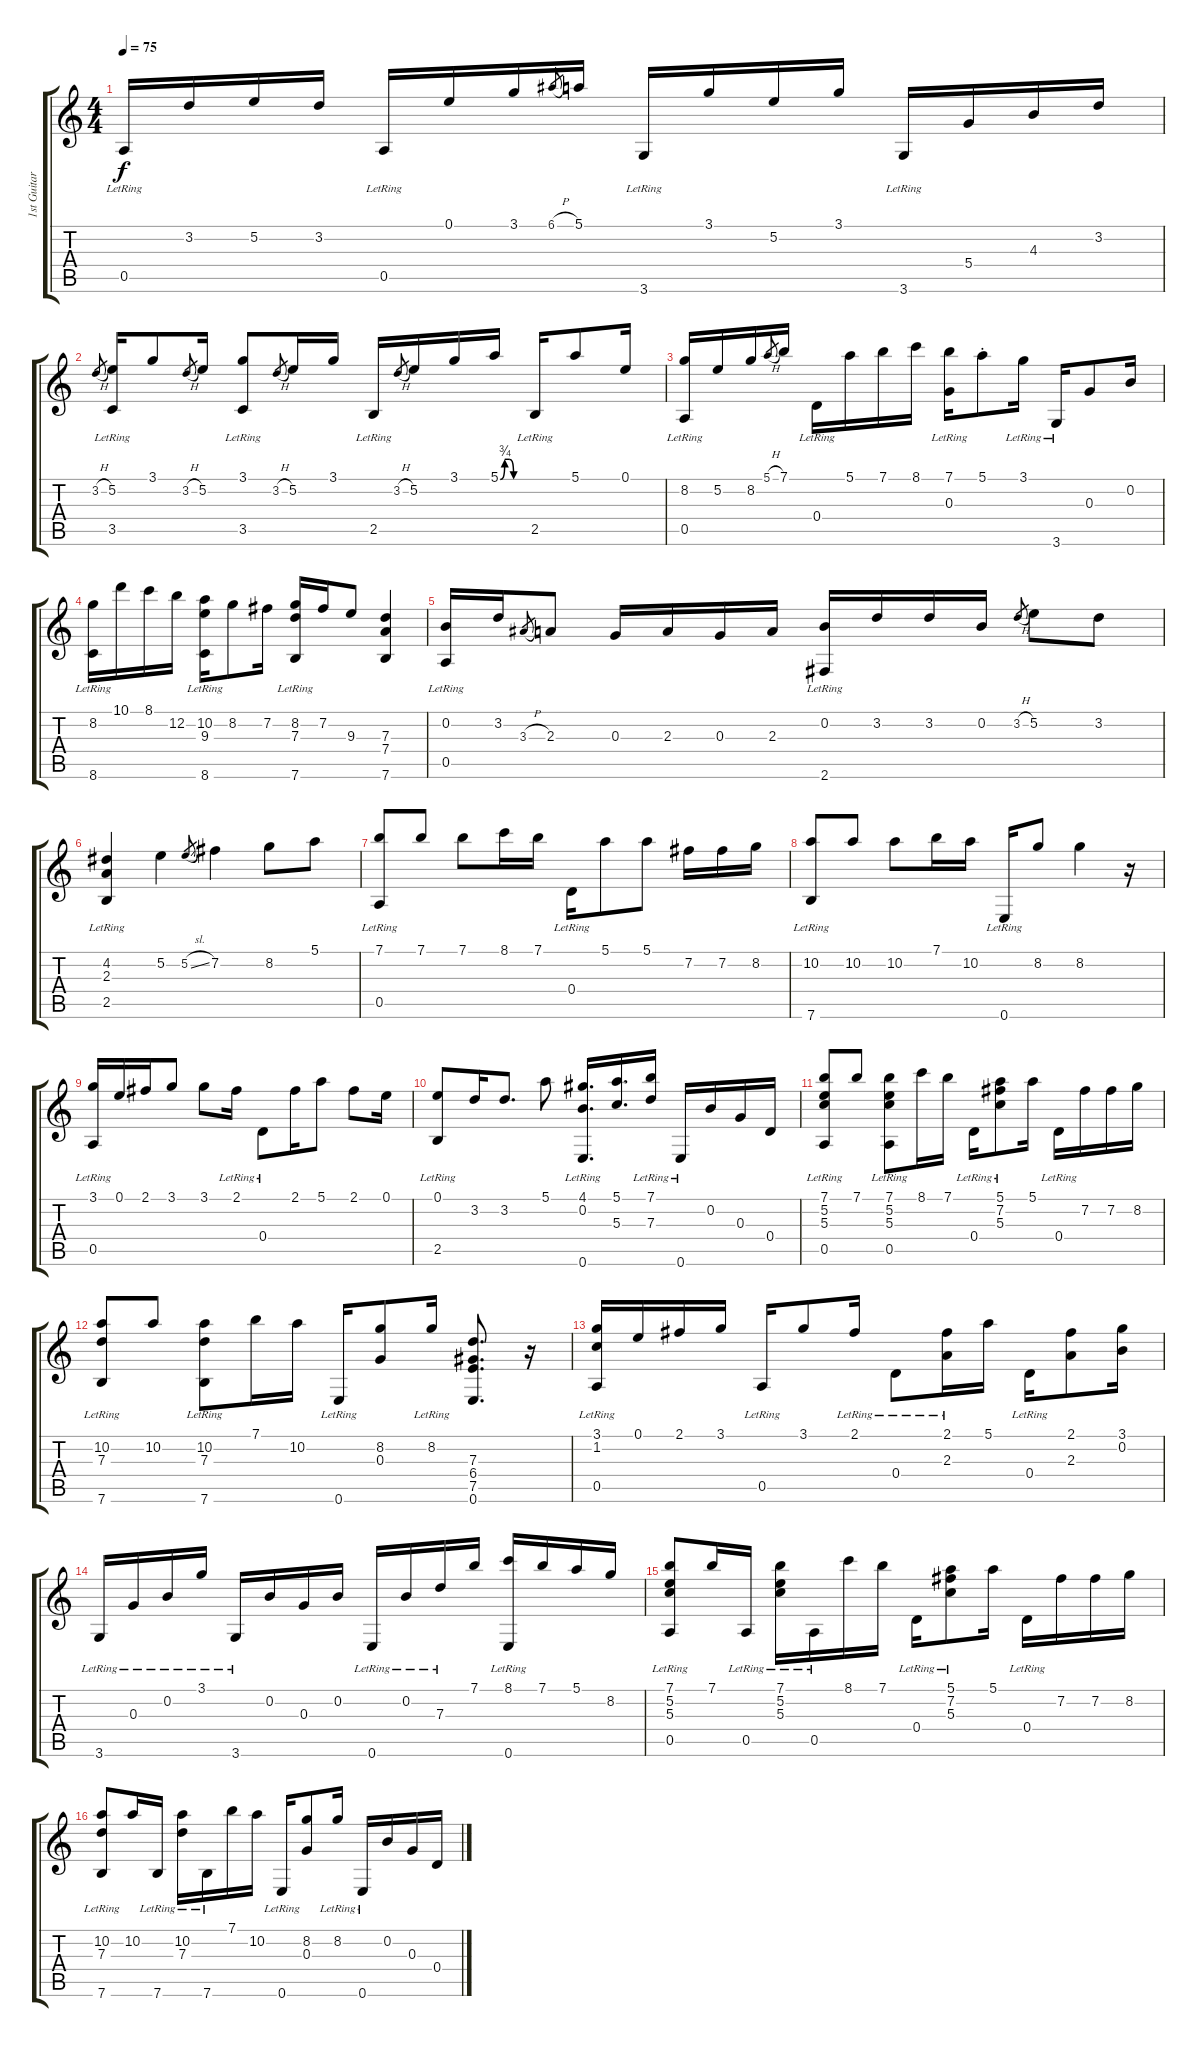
\track ("1st Guitar" "1st Guitar") {instrument acousticguitarsteel}
\staff {score tabs}
\tuning (E4 B3 G3 D3 A2 E2) {hide}
\ts (4 4)
\tempo 75
\clef g2
\ks c
0.5{lr}.16{dy f} 3.2.16 5.2.16 3.2.16 0.5{lr}.16 0.1.16 3.1.16 6.1{h}.8{gr} 5.1.16 3.6{lr}.16 3.1.16 5.2.16 3.1.16 3.6{lr}.16 5.4.16 4.3.16 3.2.16 |
3.2{h}.8{gr} (5.2 3.5{lr}).16 3.1.8 3.2{h}.8{gr} 5.2.16 (3.1 3.5{lr}).8 3.2{h}.8{gr} 5.2.16 3.1.16 2.5{lr}.16 3.2{h}.8{gr} 5.2.16 3.1.16 5.1{be (custom 0 0 10 3 20 3 30 0 60 0)}.16 2.5{lr}.16 5.1.8 0.1.16 |
(8.2 0.5{lr}).16 5.2.16 8.2.16 5.1{h}.8{gr} 7.1.16 0.4{lr}.16 5.1.16 7.1.16 8.1.16 (7.1 0.3{lr}).16 5.1{st}.8 3.1{lr}.16 3.6{lr}.16 0.3.8 0.2.16 |
(8.2 8.6{lr}).16 10.1.16 8.1.16 12.2.16 (10.2 9.3{lr} 8.6{lr}).16 8.2.8 7.2.16 (8.2 7.3{lr} 7.6{lr}).16 7.2.16 9.3.8 (7.3 7.4 7.6).4 |
(0.2 0.5{lr}).16 3.2.16 3.3{h}.8{gr} 2.3.8 0.3.16 2.3.16 0.3.16 2.3.16 (0.2 2.6{lr}).16 3.2.16 3.2.16 0.2.16 3.2{h}.8{gr} 5.2.8 3.2.8 |
(4.2 2.3{lr} 2.5{lr}).4 5.2.4 5.2{sl}.8{gr} 7.2.4 8.2.8 5.1.8 |
(7.1 0.5{lr}).8 7.1.8 7.1.8 8.1.16 7.1.16 0.4{lr}.16 5.1.8 5.1.8 7.2.16 7.2.16 8.2.16 |
(10.2 7.6{lr}).8 10.2.8 10.2.8 7.1.16 10.2.16 0.6{lr}.16 8.2.8 8.2.4 r.16 |
(3.1 0.5{lr}).16 0.1.16 2.1.16 3.1.8 3.1.8 2.1{lr}.16 0.4{lr}.8 2.1.16 5.1.8 2.1.8 0.1.16 |
(0.1 2.5{lr}).8 3.2.16 3.2.8{d} 5.1.8 (4.1 0.2 0.6{lr}).16{d} (5.1 5.3).16{d} (7.1{lr} 7.3{lr}).16 0.6{lr}.16 0.2.16 0.3.16 0.4.16 |
(7.1 5.2{lr} 5.3{lr} 0.5{lr}).8 7.1.8 (7.1{lr} 5.2{lr} 5.3{lr} 0.5{lr}).8 8.1.16 7.1.16 0.4{lr}.16 (5.1 7.2{lr} 5.3{lr}).8 5.1.16 0.4{lr}.16 7.2.16 7.2.16 8.2.16 |
(10.2 7.3{lr} 7.6{lr}).8 10.2.8 (10.2 7.3{lr} 7.6{lr}).8 7.1.16 10.2.16 0.6{lr}.16 (8.2 0.3).8 8.2{lr}.16 (7.3 6.4 7.5 0.6).8{d} r.16 |
(3.1 1.2{lr} 0.5{lr}).16 0.1.16 2.1.16 3.1.16 0.5{lr}.16 3.1.8 2.1{lr}.16 0.4{lr}.8 (2.1{lr} 2.3{lr}).16 5.1.16 0.4{lr}.16 (2.1 2.3).8 (3.1 0.2).16 |
3.6{lr}.16 0.3{lr}.16 0.2{lr}.16 3.1{lr}.16 3.6{lr}.16 0.2.16 0.3.16 0.2.16 0.6{lr}.16 0.2{lr}.16 7.3{lr}.16 7.1.16 (8.1 0.6{lr}).16 7.1.16 5.1.16 8.2.16 |
(7.1 5.2{lr} 5.3{lr} 0.5{lr}).8 7.1.16 0.5{lr}.16 (7.1{lr} 5.2{lr} 5.3{lr}).16 0.5{lr}.16 8.1.16 7.1.16 0.4{lr}.16 (5.1 7.2{lr} 5.3{lr}).8 5.1.16 0.4{lr}.16 7.2.16 7.2.16 8.2.16 |
(10.2 7.3{lr} 7.6{lr}).8 10.2.16 7.6{lr}.16 (10.2 7.3{lr}).16 7.6{lr}.16 7.1.16 10.2.16 0.6{lr}.16 (8.2 0.3).8 8.2{lr}.16 0.6{lr}.16 0.2.16 0.3.16 0.4.16
